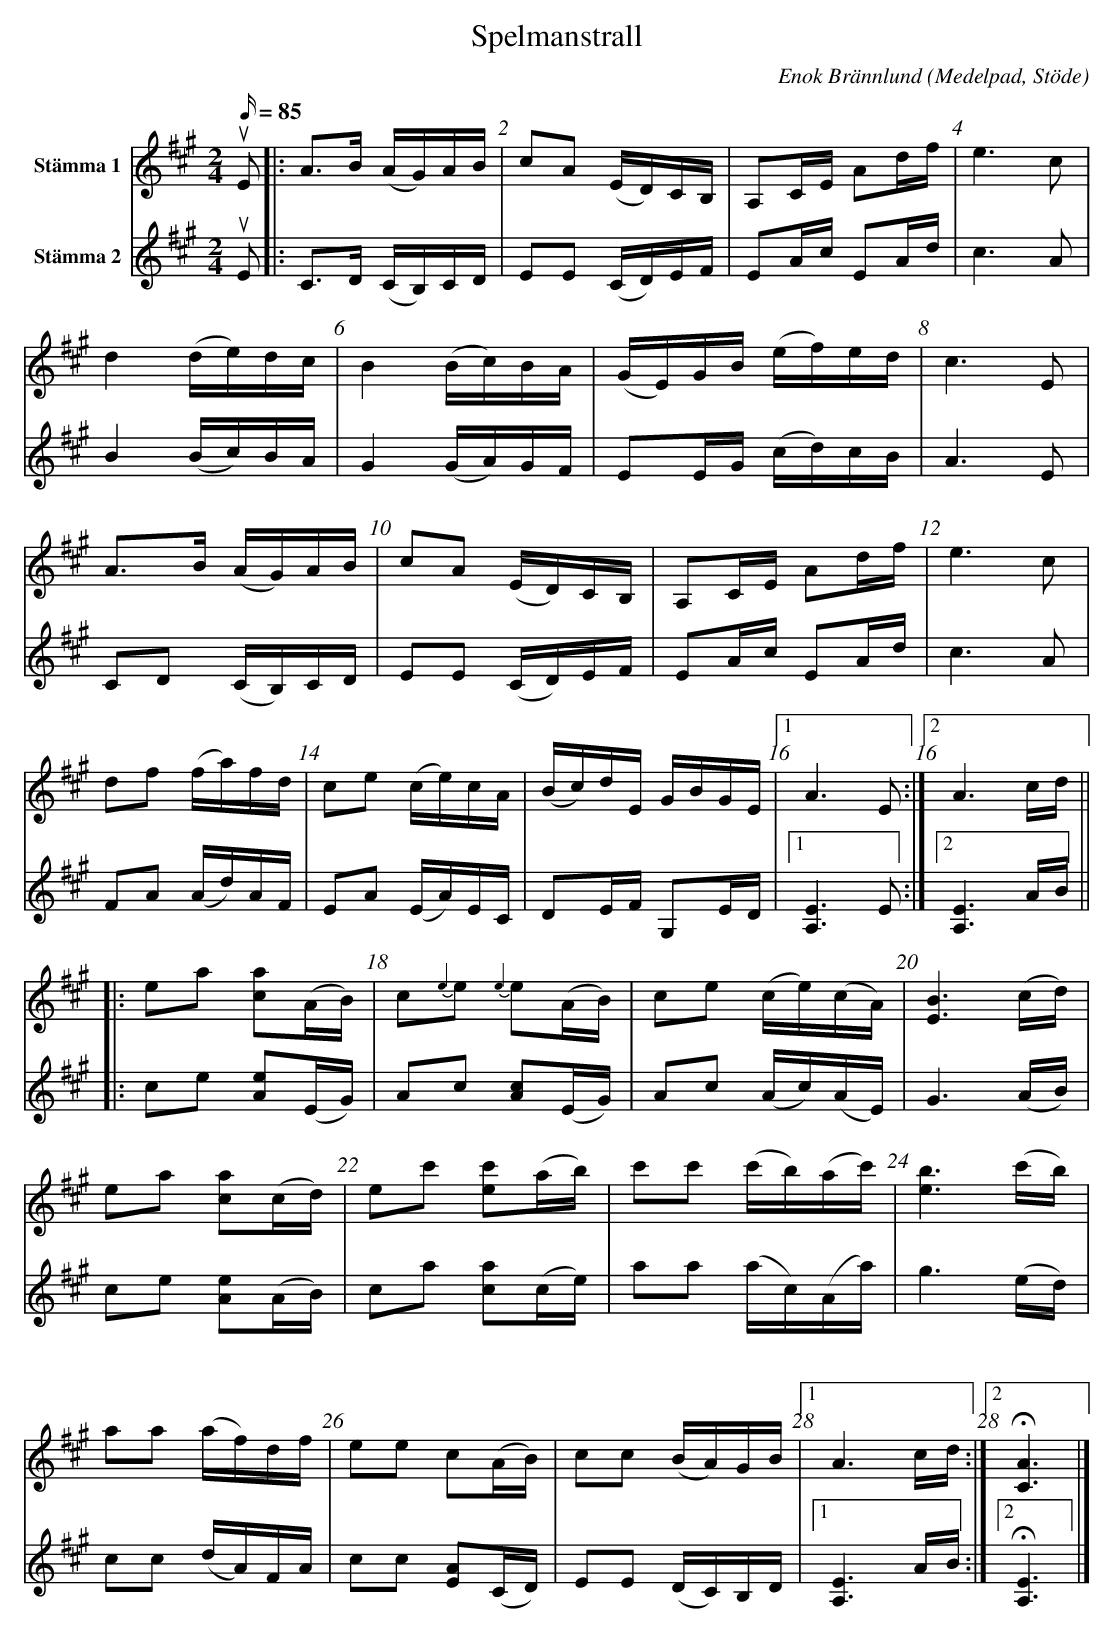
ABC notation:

X:1
T: Spelmanstrall
M: 2/4
L: 1/16
C: Enok Brännlund
O: Medelpad, Stöde
Q: 85
K: A
V:1 name="Stämma 1"
V:2 name="Stämma 2"
[V:1] uE2 \
[V:2] uE2 \
[V:1]|: A3B     (AG)AB    | c2A2         (ED)CB,  | A,2CE   A2df     | e6     c2   |
[V:2]|: C3D     (CB,)CD   | E2E2         (CD)EF   | E2Ac    E2Ad     | c6     A2   |
[V:1]   d4      (de)dc    | B4           (Bc)BA   | (GE)GB (ef)ed    | c6     E2   |
[V:2]   B4      (Bc)BA    | G4           (GA)GF   | E2EG   (cd)cB    | A6     E2   |
[V:1]   A3B     (AG)AB    | c2A2         (ED)CB,  | A,2CE   A2df     | e6     c2   |
[V:2]   C2D2    (CB,)CD   | E2E2         (CD)EF   | E2Ac    E2Ad     | c6     A2   |
[V:1]   d2f2    (fa)fd    | c2e2         (ce)cA   | (Bc)dE  GBGE     |1 A6    E2  :|2 A6    cd ||
[V:2]   F2A2    (Ad)AF    | E2A2         (EA)EC   | D2EF    G,2ED    |1 [A,E]6 E2  :|2 [A,E]6 AB ||
[V:1]|: e2a2    [ca]2(AB) | c2{e2}e2 {e2}   e2(AB)| c2e2   (ce)(cA)  | [EB]6 (cd)  |
[V:2]|: c2e2    [Ae]2(EG) | A2c2        [Ac]2(EG) | A2c2   (Ac)(AE)  | G6    (AB)  |
[V:1]   e2a2    [ca]2(cd) | e2c'2       [ec']2(ab)| c'2c'2 (c'b)(ac')| [eb]6 (c'b) |
[V:2]   c2e2    [Ae]2(AB) | c2a2        [ca]2(ce) | a2a2   (ac)(Aa)  | g6    (ed)  |
[V:1]   a2a2    (af)df    | e2e2         c2(AB)   | c2c2   (BA)GB    |1 A6     cd  :|2 H[CA]6 |]
[V:2]   c2c2    (dA)FA    | c2c2        [EA]2(CD) | E2E2   (DC)B,D   |1 [A,E]6 AB  :|2 H[A,E]6|]
